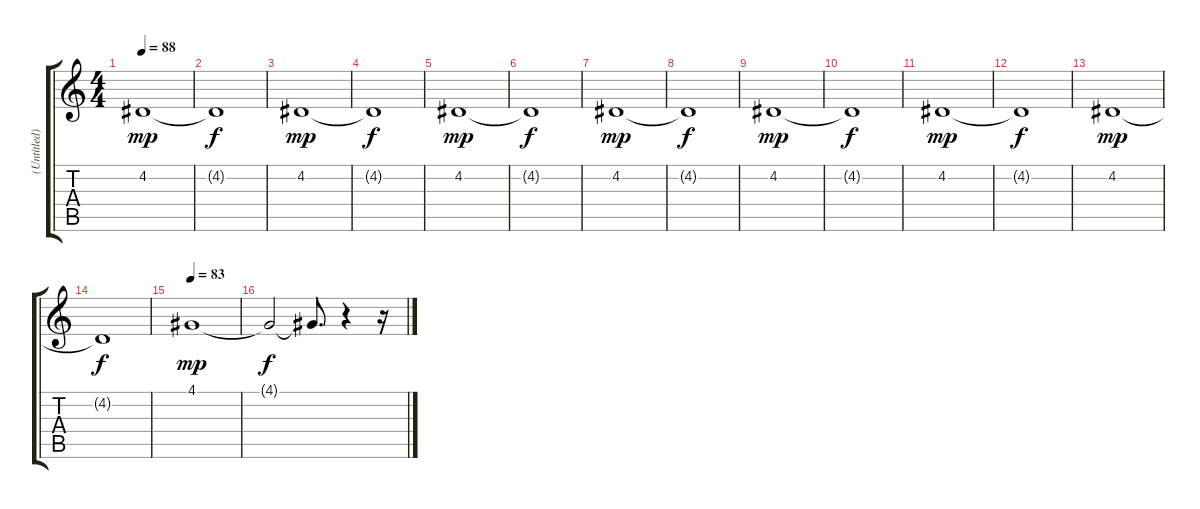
\track ("(Untitled)" "(Untitled)") {instrument tremolostrings}
\staff {score tabs}
\tuning (E4 B3 G3 D3 A2 E2) {hide}
\ts (4 4)
\tempo 88
\clef g2
\ks c
4.2.1{dy mp volume 9} |
4.2{t}.1{dy f} |
4.2.1{dy mp volume 9} |
4.2{t}.1{dy f} |
4.2.1{dy mp volume 9} |
4.2{t}.1{dy f} |
4.2.1{dy mp volume 9} |
4.2{t}.1{dy f} |
4.2.1{dy mp volume 9} |
4.2{t}.1{dy f} |
4.2.1{dy mp volume 9} |
4.2{t}.1{dy f} |
4.2.1{dy mp volume 9} |
4.2{t}.1{dy f} |
\tempo 83
4.1.1{dy mp volume 9} |
4.1{t}.2{dy f} 4.1{t}.8{d} r.4 r.16
